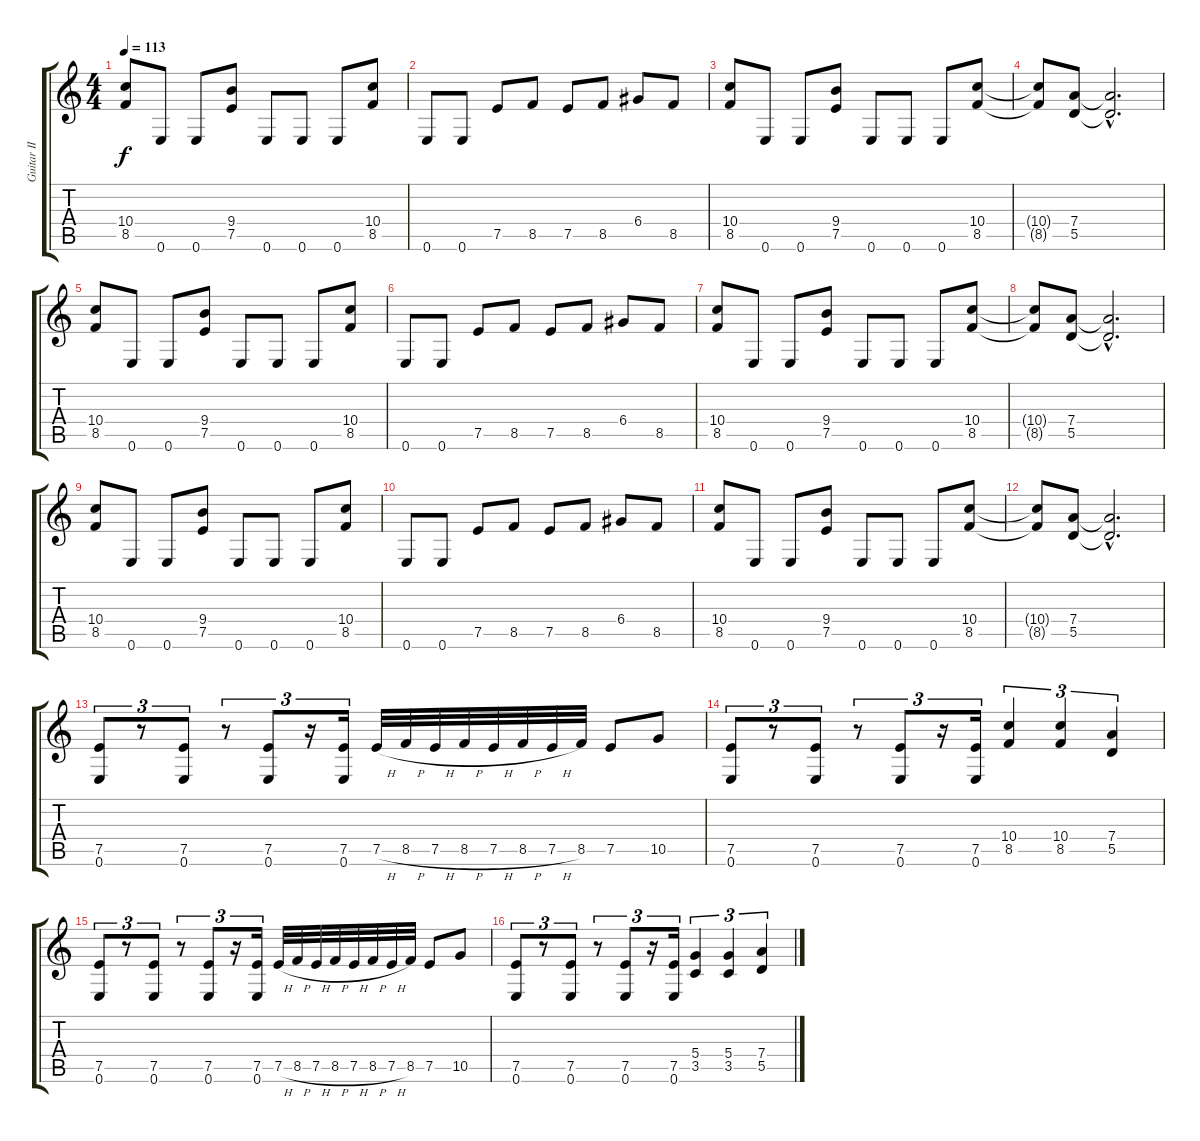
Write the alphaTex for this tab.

\track ("Guitar II (Rhythm)" "Guitar II ") {instrument distortionguitar}
\staff {score tabs}
\tuning (E4 B3 G3 D3 A2 E2) {hide}
\ts (4 4)
\tempo 113
\clef g2
\ks c
(10.4 8.5).8{dy f} 0.6.8 0.6.8 (9.4 7.5).8 0.6.8 0.6.8 0.6.8 (10.4 8.5).8 |
0.6.8 0.6.8 7.5.8 8.5.8 7.5.8 8.5.8 6.4.8 8.5.8 |
(10.4 8.5).8 0.6.8 0.6.8 (9.4 7.5).8 0.6.8 0.6.8 0.6.8 (10.4 8.5).8 |
(10.4{t} 8.5{t}).8 (7.4 5.5).8 (7.4{hac t} 5.5{hac t}).2{d} |
(10.4 8.5).8 0.6.8 0.6.8 (9.4 7.5).8 0.6.8 0.6.8 0.6.8 (10.4 8.5).8 |
0.6.8 0.6.8 7.5.8 8.5.8 7.5.8 8.5.8 6.4.8 8.5.8 |
(10.4 8.5).8 0.6.8 0.6.8 (9.4 7.5).8 0.6.8 0.6.8 0.6.8 (10.4 8.5).8 |
(10.4{t} 8.5{t}).8 (7.4 5.5).8 (7.4{hac t} 5.5{hac t}).2{d} |
(10.4 8.5).8 0.6.8 0.6.8 (9.4 7.5).8 0.6.8 0.6.8 0.6.8 (10.4 8.5).8 |
0.6.8 0.6.8 7.5.8 8.5.8 7.5.8 8.5.8 6.4.8 8.5.8 |
(10.4 8.5).8 0.6.8 0.6.8 (9.4 7.5).8 0.6.8 0.6.8 0.6.8 (10.4 8.5).8 |
(10.4{t} 8.5{t}).8 (7.4 5.5).8 (7.4{hac t} 5.5{hac t}).2{d} |
(7.5 0.6).8{tu (3 2)} r.8{tu (3 2)} (7.5 0.6).8{tu (3 2)} r.8{tu (3 2)} (7.5 0.6).8{tu (3 2)} r.16{tu (3 2)} (7.5 0.6).16{tu (3 2)} 7.5{h}.32 8.5{h}.32 7.5{h}.32 8.5{h}.32 7.5{h}.32 8.5{h}.32 7.5{h}.32 8.5.32 7.5.8 10.5.8 |
(7.5 0.6).8{tu (3 2)} r.8{tu (3 2)} (7.5 0.6).8{tu (3 2)} r.8{tu (3 2)} (7.5 0.6).8{tu (3 2)} r.16{tu (3 2)} (7.5 0.6).16{tu (3 2)} (10.4 8.5).4{tu (3 2)} (10.4 8.5).4{tu (3 2)} (7.4 5.5).4{tu (3 2)} |
(7.5 0.6).8{tu (3 2)} r.8{tu (3 2)} (7.5 0.6).8{tu (3 2)} r.8{tu (3 2)} (7.5 0.6).8{tu (3 2)} r.16{tu (3 2)} (7.5 0.6).16{tu (3 2)} 7.5{h}.32 8.5{h}.32 7.5{h}.32 8.5{h}.32 7.5{h}.32 8.5{h}.32 7.5{h}.32 8.5.32 7.5.8 10.5.8 |
(7.5 0.6).8{tu (3 2)} r.8{tu (3 2)} (7.5 0.6).8{tu (3 2)} r.8{tu (3 2)} (7.5 0.6).8{tu (3 2)} r.16{tu (3 2)} (7.5 0.6).16{tu (3 2)} (5.4 3.5).4{tu (3 2)} (5.4 3.5).4{tu (3 2)} (7.4 5.5).4{tu (3 2)}
